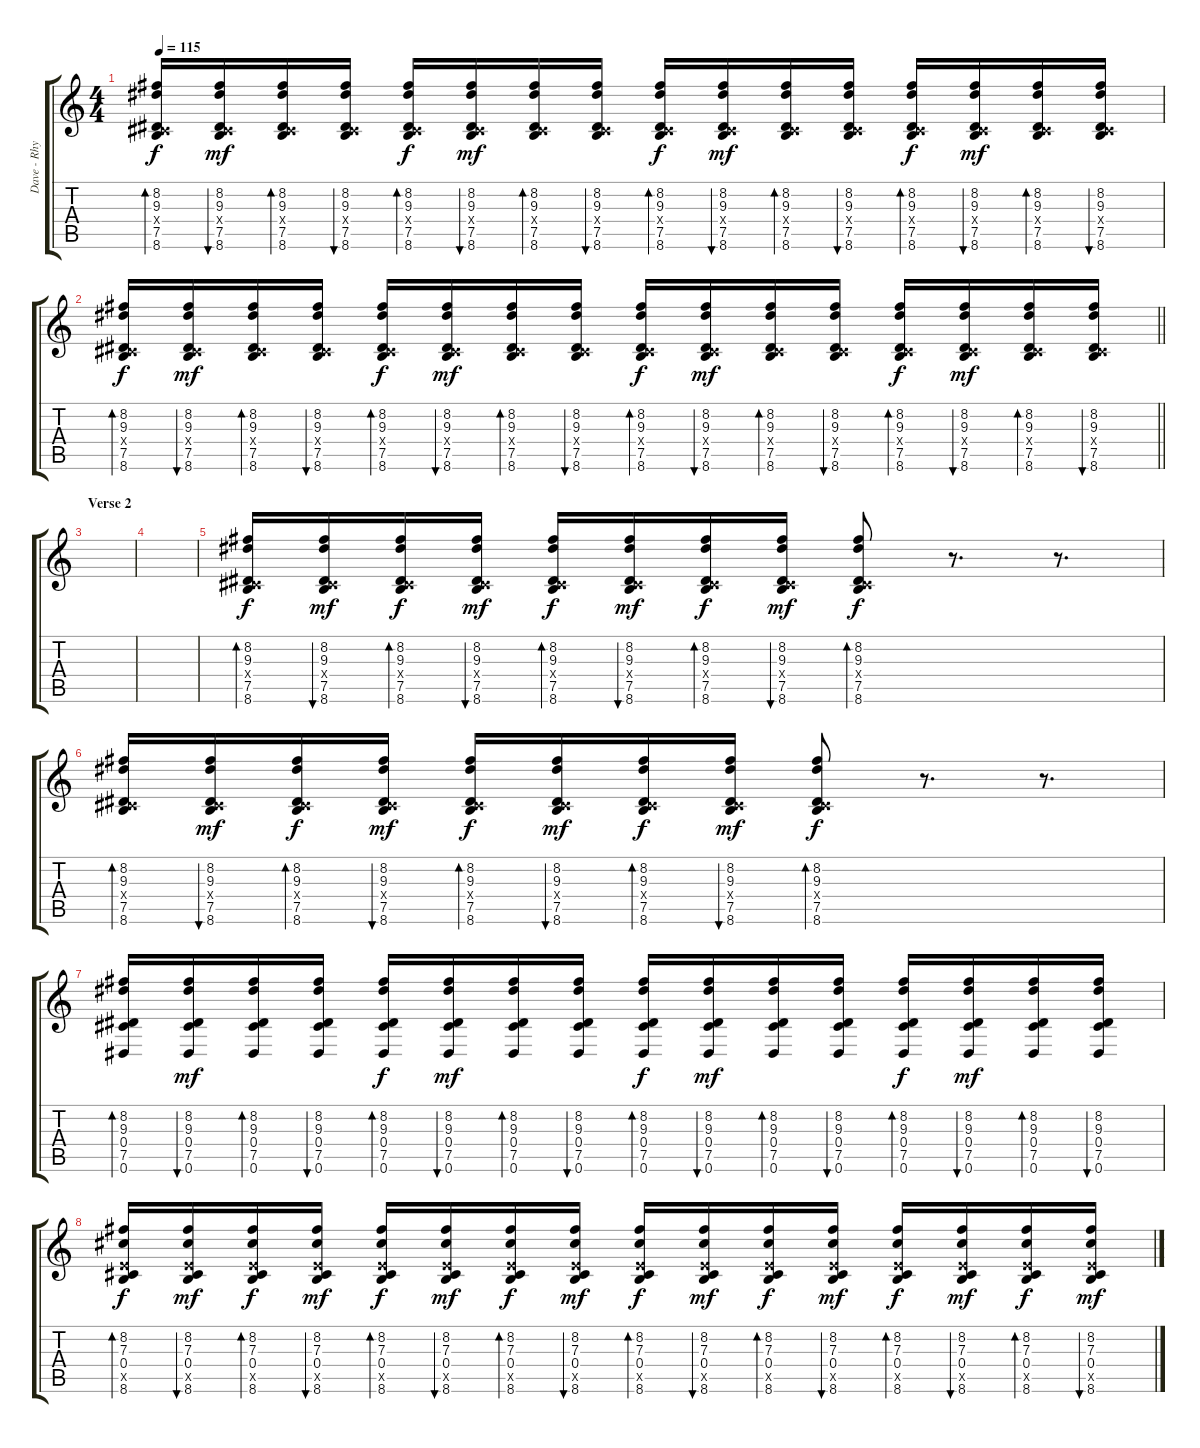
\track ("Dave - Rhythm Guitar" "Dave - Rhy") {instrument overdrivenguitar}
\staff {score tabs}
\tuning (Eb4 Bb3 Gb3 Db3 Ab2 Eb2) {hide}
\ts (4 4)
\tempo 115
\clef g2
\ks c
(8.2 9.3 0.4{x} 7.5 8.6).16{bd 30 dy f} (8.2 9.3 0.4{x} 7.5 8.6).16{bu 30 dy mf} (8.2 9.3 0.4{x} 7.5 8.6).16{bd 30} (8.2 9.3 0.4{x} 7.5 8.6).16{bu 30} (8.2 9.3 0.4{x} 7.5 8.6).16{bd 30 dy f} (8.2 9.3 0.4{x} 7.5 8.6).16{bu 30 dy mf} (8.2 9.3 0.4{x} 7.5 8.6).16{bd 30} (8.2 9.3 0.4{x} 7.5 8.6).16{bu 30} (8.2 9.3 0.4{x} 7.5 8.6).16{bd 30 dy f} (8.2 9.3 0.4{x} 7.5 8.6).16{bu 30 dy mf} (8.2 9.3 0.4{x} 7.5 8.6).16{bd 30} (8.2 9.3 0.4{x} 7.5 8.6).16{bu 30} (8.2 9.3 0.4{x} 7.5 8.6).16{bd 30 dy f} (8.2 9.3 0.4{x} 7.5 8.6).16{bu 30 dy mf} (8.2 9.3 0.4{x} 7.5 8.6).16{bd 30} (8.2 9.3 0.4{x} 7.5 8.6).16{bu 30} |
\barLineRight lightlight
(8.2 9.3 0.4{x} 7.5 8.6).16{bd 30 dy f} (8.2 9.3 0.4{x} 7.5 8.6).16{bu 30 dy mf} (8.2 9.3 0.4{x} 7.5 8.6).16{bd 30} (8.2 9.3 0.4{x} 7.5 8.6).16{bu 30} (8.2 9.3 0.4{x} 7.5 8.6).16{bd 30 dy f} (8.2 9.3 0.4{x} 7.5 8.6).16{bu 30 dy mf} (8.2 9.3 0.4{x} 7.5 8.6).16{bd 30} (8.2 9.3 0.4{x} 7.5 8.6).16{bu 30} (8.2 9.3 0.4{x} 7.5 8.6).16{bd 30 dy f} (8.2 9.3 0.4{x} 7.5 8.6).16{bu 30 dy mf} (8.2 9.3 0.4{x} 7.5 8.6).16{bd 30} (8.2 9.3 0.4{x} 7.5 8.6).16{bu 30} (8.2 9.3 0.4{x} 7.5 8.6).16{bd 30 dy f} (8.2 9.3 0.4{x} 7.5 8.6).16{bu 30 dy mf} (8.2 9.3 0.4{x} 7.5 8.6).16{bd 30} (8.2 9.3 0.4{x} 7.5 8.6).16{bu 30} |
\section ("" "Verse 2")
|
|
(8.2 9.3 0.4{x} 7.5 8.6).16{bd 30 dy f} (8.2 9.3 0.4{x} 7.5 8.6).16{bu 30 dy mf} (8.2 9.3 0.4{x} 7.5 8.6).16{bd 30 dy f} (8.2 9.3 0.4{x} 7.5 8.6).16{bu 30 dy mf} (8.2 9.3 0.4{x} 7.5 8.6).16{bd 30 dy f} (8.2 9.3 0.4{x} 7.5 8.6).16{bu 30 dy mf} (8.2 9.3 0.4{x} 7.5 8.6).16{bd 30 dy f} (8.2 9.3 0.4{x} 7.5 8.6).16{bu 30 dy mf} (8.2 9.3 0.4{x} 7.5 8.6).8{bd 30 dy f} r.8{d} r.8{d} |
(8.2 9.3 0.4{x} 7.5 8.6).16{bd 30} (8.2 9.3 0.4{x} 7.5 8.6).16{bu 30 dy mf} (8.2 9.3 0.4{x} 7.5 8.6).16{bd 30 dy f} (8.2 9.3 0.4{x} 7.5 8.6).16{bu 30 dy mf} (8.2 9.3 0.4{x} 7.5 8.6).16{bd 30 dy f} (8.2 9.3 0.4{x} 7.5 8.6).16{bu 30 dy mf} (8.2 9.3 0.4{x} 7.5 8.6).16{bd 30 dy f} (8.2 9.3 0.4{x} 7.5 8.6).16{bu 30 dy mf} (8.2 9.3 0.4{x} 7.5 8.6).8{bd 30 dy f} r.8{d} r.8{d} |
(8.2 9.3 0.4 7.5 0.6).16{bd 30} (8.2 9.3 0.4 7.5 0.6).16{bu 30 dy mf} (8.2 9.3 0.4 7.5 0.6).16{bd 30} (8.2 9.3 0.4 7.5 0.6).16{bu 30} (8.2 9.3 0.4 7.5 0.6).16{bd 30 dy f} (8.2 9.3 0.4 7.5 0.6).16{bu 30 dy mf} (8.2 9.3 0.4 7.5 0.6).16{bd 30} (8.2 9.3 0.4 7.5 0.6).16{bu 30} (8.2 9.3 0.4 7.5 0.6).16{bd 30 dy f} (8.2 9.3 0.4 7.5 0.6).16{bu 30 dy mf} (8.2 9.3 0.4 7.5 0.6).16{bd 60} (8.2 9.3 0.4 7.5 0.6).16{bu 30} (8.2 9.3 0.4 7.5 0.6).16{bd 120 dy f} (8.2 9.3 0.4 7.5 0.6).16{bu 30 dy mf} (8.2 9.3 0.4 7.5 0.6).16{bd 30} (8.2 9.3 0.4 7.5 0.6).16{bu 30} |
(8.2 7.3 0.4 8.5{x} 8.6).16{bd 30 dy f} (8.2 7.3 0.4 8.5{x} 8.6).16{bu 30 dy mf} (8.2 7.3 0.4 8.5{x} 8.6).16{bd 30 dy f} (8.2 7.3 0.4 8.5{x} 8.6).16{bu 30 dy mf} (8.2 7.3 0.4 8.5{x} 8.6).16{bd 30 dy f} (8.2 7.3 0.4 8.5{x} 8.6).16{bu 30 dy mf} (8.2 7.3 0.4 8.5{x} 8.6).16{bd 30 dy f} (8.2 7.3 0.4 8.5{x} 8.6).16{bu 30 dy mf} (8.2 7.3 0.4 8.5{x} 8.6).16{bd 30 dy f} (8.2 7.3 0.4 8.5{x} 8.6).16{bu 30 dy mf} (8.2 7.3 0.4 8.5{x} 8.6).16{bd 30 dy f} (8.2 7.3 0.4 8.5{x} 8.6).16{bu 30 dy mf} (8.2 7.3 0.4 8.5{x} 8.6).16{bd 30 dy f} (8.2 7.3 0.4 8.5{x} 8.6).16{bu 30 dy mf} (8.2 7.3 0.4 8.5{x} 8.6).16{bd 30 dy f} (8.2 7.3 0.4 8.5{x} 8.6).16{bu 30 dy mf}
